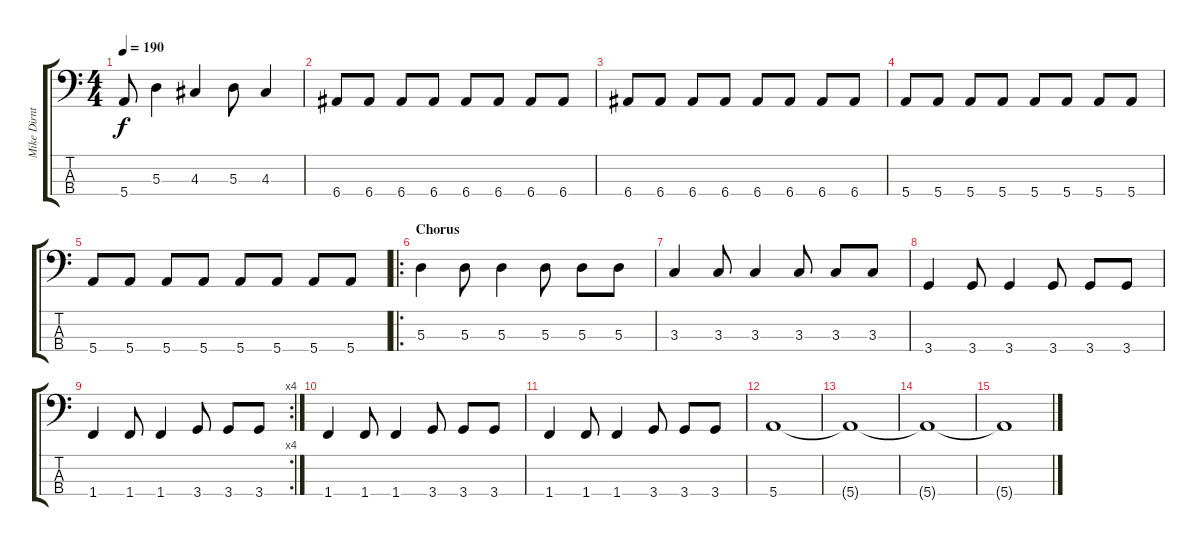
\track ("Mike Dirnt" "Mike Dirnt") {instrument electricbassfinger}
\staff {score tabs}
\tuning (G2 D2 A1 E1) {hide}
\ts (4 4)
\tempo 190
\clef f4
\ks c
5.4.8{dy f} 5.3.4 4.3.4 5.3.8 4.3.4 |
6.4.8 6.4.8 6.4.8 6.4.8 6.4.8 6.4.8 6.4.8 6.4.8 |
6.4.8 6.4.8 6.4.8 6.4.8 6.4.8 6.4.8 6.4.8 6.4.8 |
5.4.8 5.4.8 5.4.8 5.4.8 5.4.8 5.4.8 5.4.8 5.4.8 |
5.4.8 5.4.8 5.4.8 5.4.8 5.4.8 5.4.8 5.4.8 5.4.8 |
\ro
\section ("" "Chorus")
5.3.4 5.3.8 5.3.4 5.3.8 5.3.8 5.3.8 |
3.3.4 3.3.8 3.3.4 3.3.8 3.3.8 3.3.8 |
3.4.4 3.4.8 3.4.4 3.4.8 3.4.8 3.4.8 |
\rc 4
1.4.4 1.4.8 1.4.4 3.4.8 3.4.8 3.4.8 |
1.4.4 1.4.8 1.4.4 3.4.8 3.4.8 3.4.8 |
1.4.4 1.4.8 1.4.4 3.4.8 3.4.8 3.4.8 |
5.4.1 |
5.4{t}.1 |
5.4{t}.1 |
5.4{t}.1
